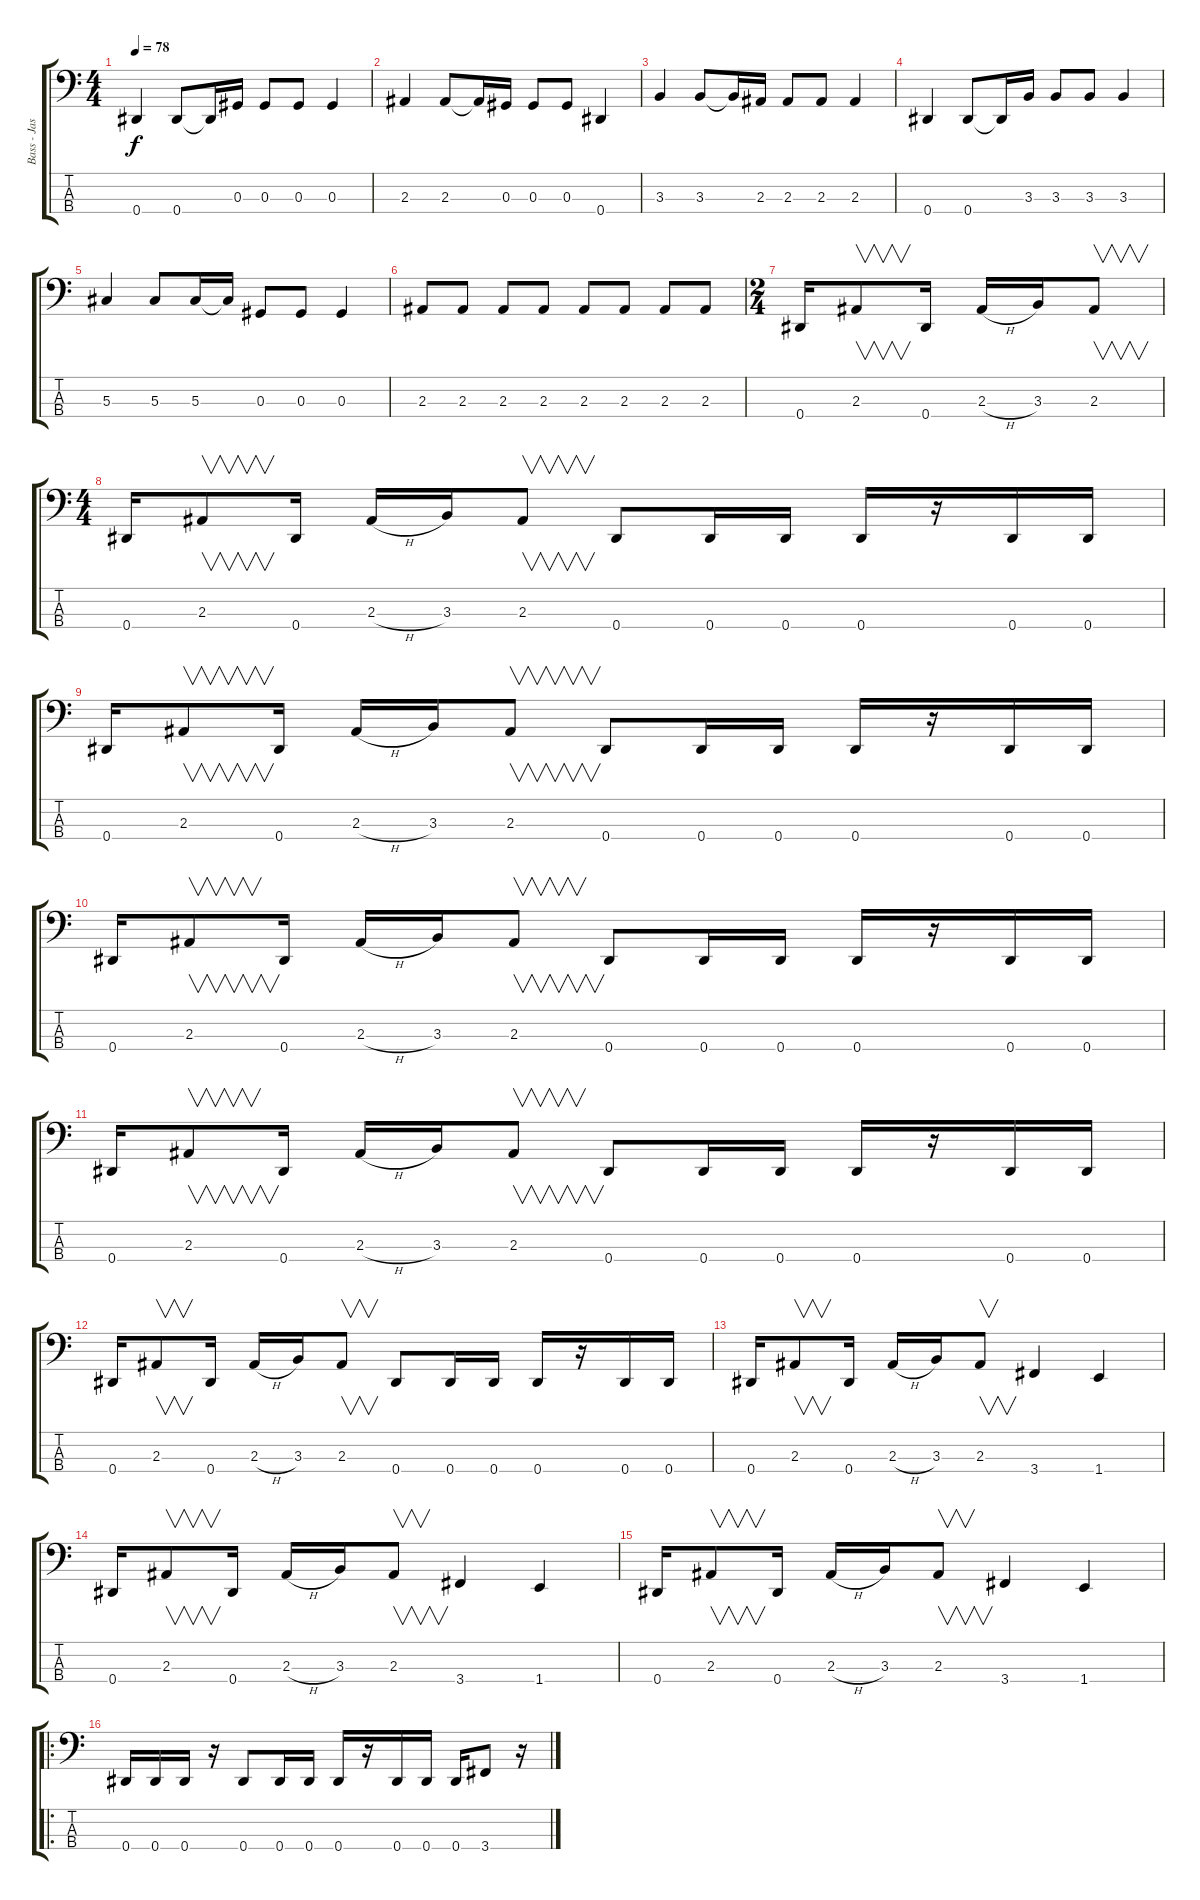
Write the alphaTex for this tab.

\track ("Bass - Jason" "Bass - Jas") {instrument electricbasspick}
\staff {score tabs}
\tuning (Gb2 Db2 Ab1 Eb1) {hide}
\ts (4 4)
\tempo 78
\clef f4
\ks c
0.4.4{dy f} 0.4.8 0.4{t}.16 0.3.16 0.3.8 0.3.8 0.3.4 |
2.3.4 2.3.8 2.3{t}.16 0.3.16 0.3.8 0.3.8 0.4.4 |
3.3.4 3.3.8 3.3{t}.16 2.3.16 2.3.8 2.3.8 2.3.4 |
0.4.4 0.4.8 0.4{t}.16 3.3.16 3.3.8 3.3.8 3.3.4 |
5.3.4 5.3.8 5.3.16 5.3{t}.16 0.3.8 0.3.8 0.3.4 |
2.3.8 2.3.8 2.3.8 2.3.8 2.3.8 2.3.8 2.3.8 2.3.8 |
\ts (2 4)
0.4.16 2.3.8{v} 0.4.16 2.3{h}.16 3.3.16 2.3.8{v} |
\ts (4 4)
0.4.16 2.3.8{v} 0.4.16 2.3{h}.16 3.3.16 2.3.8{v} 0.4.8 0.4.16 0.4.16 0.4.16 r.16 0.4.16 0.4.16 |
0.4.16 2.3.8{v} 0.4.16 2.3{h}.16 3.3.16 2.3.8{v} 0.4.8 0.4.16 0.4.16 0.4.16 r.16 0.4.16 0.4.16 |
0.4.16 2.3.8{v} 0.4.16 2.3{h}.16 3.3.16 2.3.8{v} 0.4.8 0.4.16 0.4.16 0.4.16 r.16 0.4.16 0.4.16 |
0.4.16 2.3.8{v} 0.4.16 2.3{h}.16 3.3.16 2.3.8{v} 0.4.8 0.4.16 0.4.16 0.4.16 r.16 0.4.16 0.4.16 |
0.4.16 2.3.8{v} 0.4.16 2.3{h}.16 3.3.16 2.3.8{v} 0.4.8 0.4.16 0.4.16 0.4.16 r.16 0.4.16 0.4.16 |
0.4.16 2.3.8{v} 0.4.16 2.3{h}.16 3.3.16 2.3.8{v} 3.4.4 1.4.4 |
0.4.16 2.3.8{v} 0.4.16 2.3{h}.16 3.3.16 2.3.8{v} 3.4.4 1.4.4 |
0.4.16 2.3.8{v} 0.4.16 2.3{h}.16 3.3.16 2.3.8{v} 3.4.4 1.4.4 |
\ro
0.4.16 0.4.16 0.4.16 r.16 0.4.8 0.4.16 0.4.16 0.4.16 r.16 0.4.16 0.4.16 0.4.16 3.4.8 r.16
